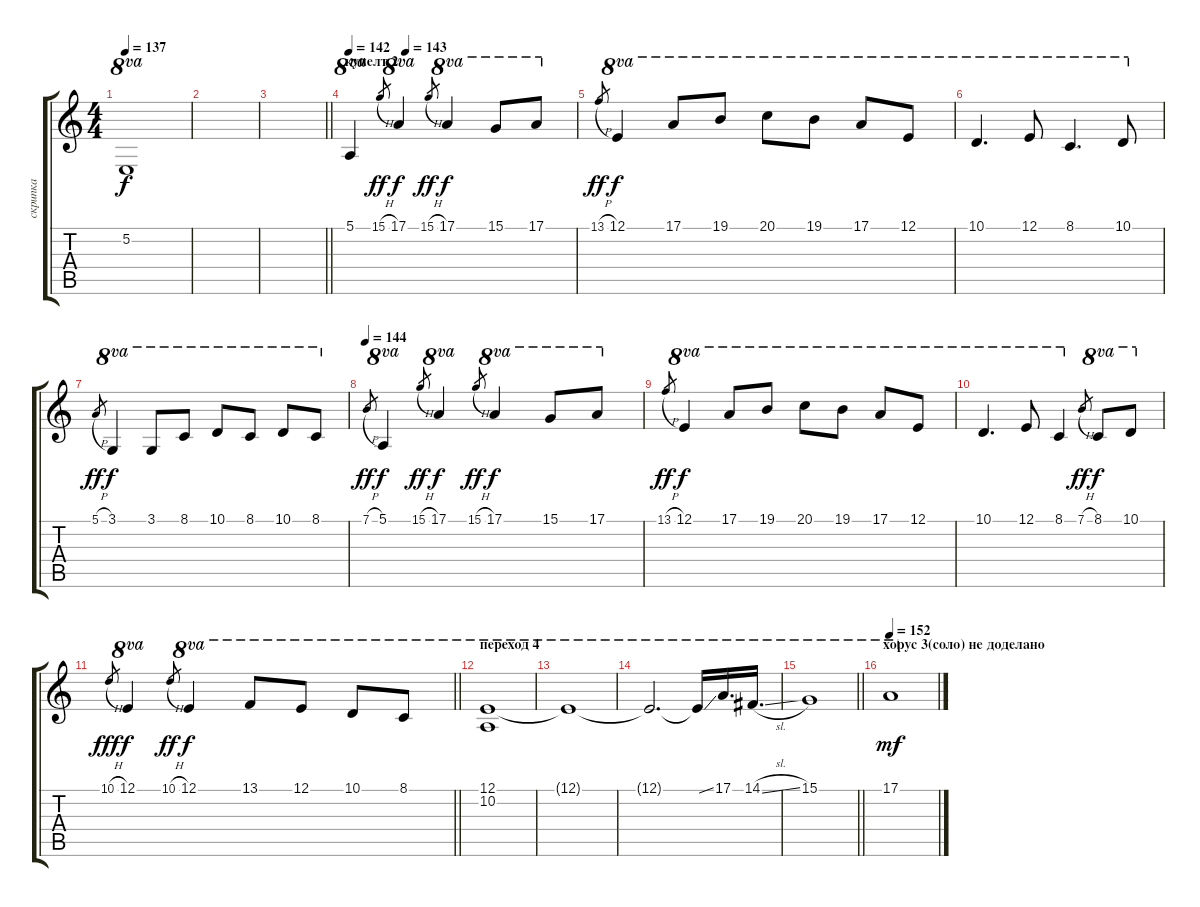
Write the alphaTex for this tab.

\track ("скрипка" "скрипка") {instrument viola}
\staff {score tabs}
\tuning (E4 B3 G3 D3 A2 E2) {hide}
\ts (4 4)
\tempo 137
\clef g2
\ks c
5.2.1{ot 8va dy f} |
|
\barLineRight lightlight
|
\section ("" "купелт 2")
\tempo 142
\tempo (143 0.25)
5.1.4{ot 8va} 15.1{h}.8{gr dy ff} 17.1.4{ot 8va dy f} 15.1{h}.8{gr dy ff} 17.1.4{ot 8va dy f} 15.1.8{ot 8va} 17.1.8{ot 8va} |
13.1{h}.8{gr dy ff} 12.1.4{ot 8va dy f} 17.1.8{ot 8va} 19.1.8{ot 8va} 20.1.8{ot 8va} 19.1.8{ot 8va} 17.1.8{ot 8va} 12.1.8{ot 8va} |
10.1.4{d ot 8va} 12.1.8{ot 8va} 8.1.4{d ot 8va} 10.1.8{ot 8va} |
5.1{h}.8{gr dy ff} 3.1.4{ot 8va dy f} 3.1.8{ot 8va} 8.1.8{ot 8va} 10.1.8{ot 8va} 8.1.8{ot 8va} 10.1.8{ot 8va} 8.1.8{ot 8va} |
\tempo 144
7.1{h}.8{gr dy ff} 5.1.4{ot 8va dy f} 15.1{h}.8{gr dy ff} 17.1.4{ot 8va dy f} 15.1{h}.8{gr dy ff} 17.1.4{ot 8va dy f} 15.1.8{ot 8va} 17.1.8{ot 8va} |
13.1{h}.8{gr dy ff} 12.1.4{ot 8va dy f} 17.1.8{ot 8va} 19.1.8{ot 8va} 20.1.8{ot 8va} 19.1.8{ot 8va} 17.1.8{ot 8va} 12.1.8{ot 8va} |
10.1.4{d ot 8va} 12.1.8{ot 8va} 8.1.4{ot 8va} 7.1{h}.8{gr dy ff} 8.1.8{ot 8va dy f} 10.1.8{ot 8va} |
\barLineRight lightlight
10.1{h}.8{gr dy fff} 12.1.4{ot 8va dy f} 10.1{h}.8{gr dy ff} 12.1.4{ot 8va dy f} 13.1.8{ot 8va} 12.1.8{ot 8va} 10.1.8{ot 8va} 8.1.8{ot 8va} |
\section ("" "переход 4")
(12.1 10.2).1{ot 8va} |
12.1{t}.1{ot 8va} |
12.1{t}.2{d ot 8va} 12.1{ss t}.16{ot 8va} 17.1.16{d ot 8va} 14.1{sl}.16{d ot 8va} |
\barLineRight lightlight
15.1.1{ot 8va} |
\section ("" "хорус 3(соло) не доделано")
\tempo 144
\tempo 152
17.1.1{ot 8va dy mf}
